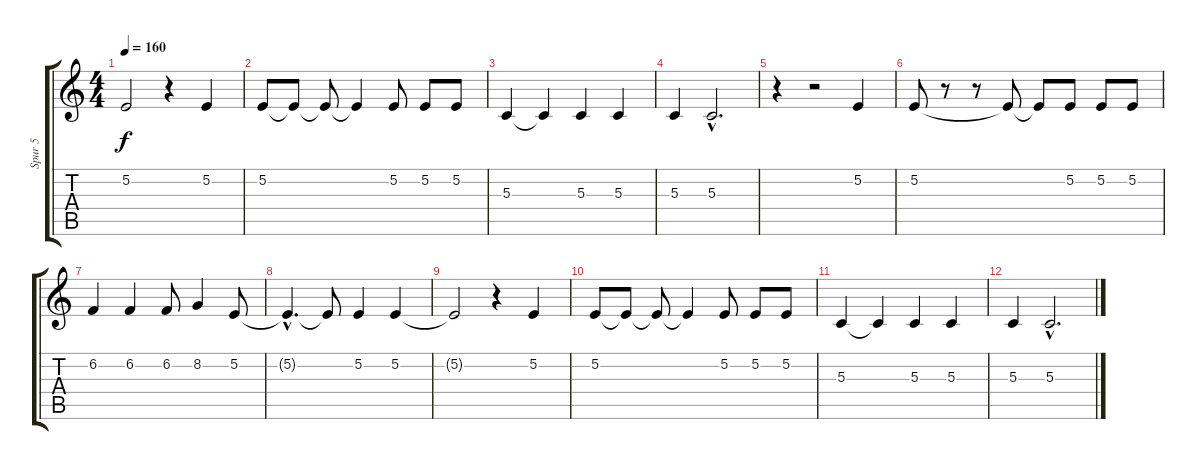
\track ("Spur 5" "Spur 5") {instrument bassoon}
\staff {score tabs}
\tuning (E4 B3 G3 D3 A2 E2) {hide}
\ts (4 4)
\tempo 160
\clef g2
\ks c
5.2{t}.2{dy f} r.4 5.2.4 |
5.2.8 5.2{t}.8 5.2{t}.8 5.2{t}.4 5.2.8 5.2.8 5.2.8 |
5.3.4 5.3{t}.4 5.3.4 5.3.4 |
5.3.4 5.3{hac}.2{d} |
r.4{volume 14} r.2 5.2.4 |
5.2.8 r.8 r.8 5.2{t}.8 5.2{t}.8 5.2.8 5.2.8 5.2.8 |
6.2.4 6.2.4 6.2.8 8.2.4 5.2.8 |
5.2{hac t}.4{d} 5.2{t}.8 5.2.4 5.2.4 |
5.2{t}.2 r.4 5.2.4 |
5.2.8 5.2{t}.8 5.2{t}.8 5.2{t}.4 5.2.8 5.2.8 5.2.8 |
5.3.4 5.3{t}.4 5.3.4 5.3.4 |
5.3.4 5.3{hac}.2{d}
